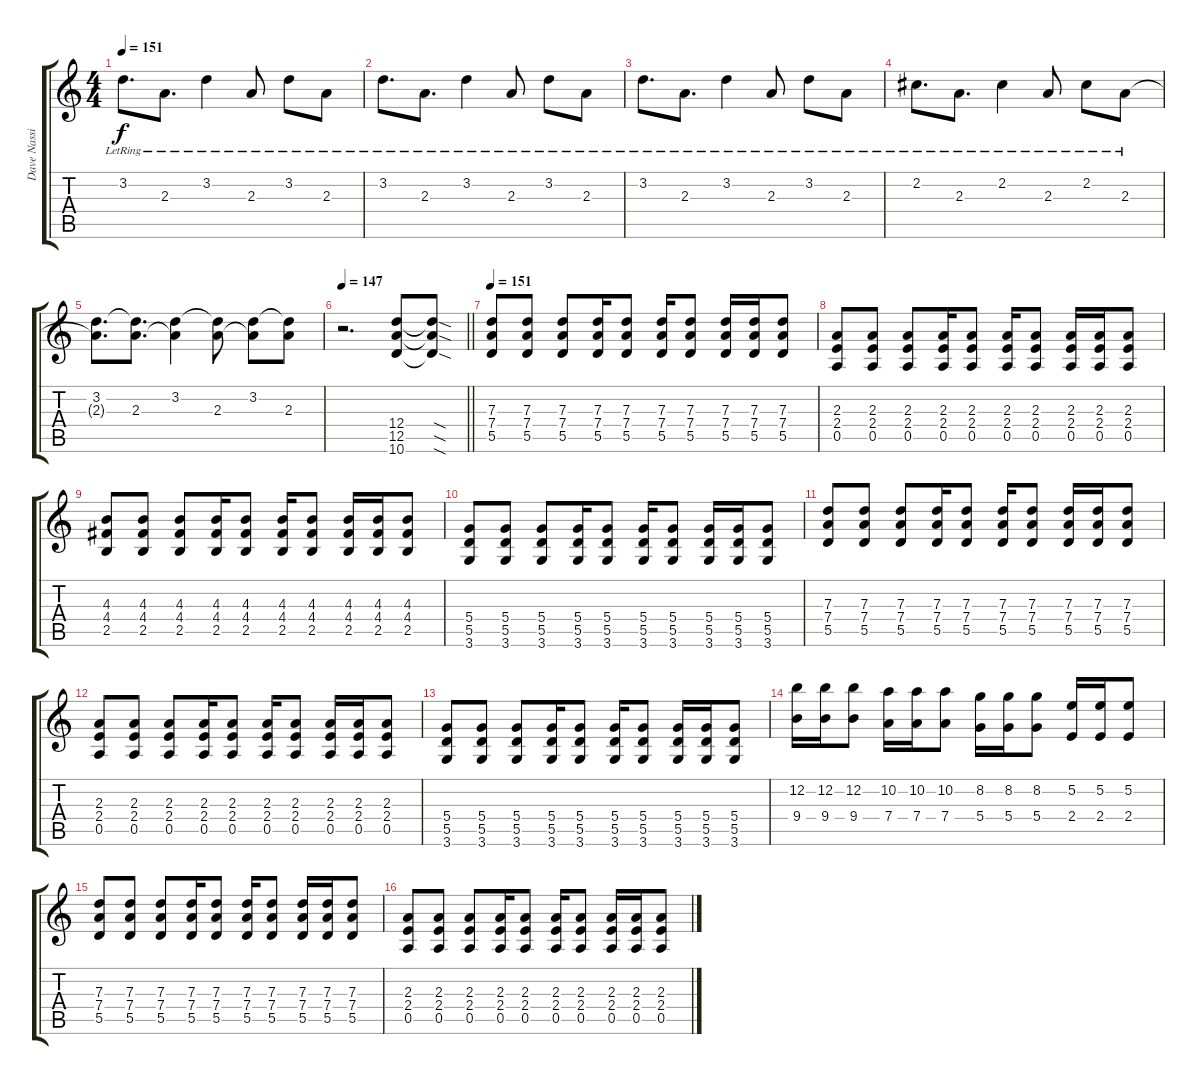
\track ("Dave Nassie" "Dave Nassi") {instrument distortionguitar}
\staff {score tabs}
\tuning (E4 B3 G3 D3 A2 E2) {hide}
\ts (4 4)
\tempo 151
\clef g2
\ks c
3.2{lr}.8{d dy f} 2.3{lr}.8{d} 3.2{lr}.4 2.3{lr}.8 3.2{lr}.8 2.3{lr}.8 |
3.2{lr}.8{d} 2.3{lr}.8{d} 3.2{lr}.4 2.3{lr}.8 3.2{lr}.8 2.3{lr}.8 |
3.2{lr}.8{d} 2.3{lr}.8{d} 3.2{lr}.4 2.3{lr}.8 3.2{lr}.8 2.3{lr}.8 |
2.2{lr}.8{d} 2.3{lr}.8{d} 2.2{lr}.4 2.3{lr}.8 2.2{lr}.8 2.3{lr}.8 |
(3.2 2.3{t}).8{d} (3.2{t} 2.3).8{d} (3.2 2.3{t}).4 (3.2{t} 2.3).8 (3.2 2.3{t}).8 (3.2{t} 2.3).8 |
\tempo 147
\barLineRight lightlight
r.2{d volume 11} (12.4 12.5 10.6).8 (12.4{sod t} 12.5{sod t} 10.6{sod t}).8 |
\section ("" "")
\tempo 151
(7.3 7.4 5.5).8 (7.3 7.4 5.5).8 (7.3 7.4 5.5).8 (7.3 7.4 5.5).16 (7.3 7.4 5.5).8 (7.3 7.4 5.5).16 (7.3 7.4 5.5).8 (7.3 7.4 5.5).16 (7.3 7.4 5.5).16 (7.3 7.4 5.5).8 |
(2.3 2.4 0.5).8 (2.3 2.4 0.5).8 (2.3 2.4 0.5).8 (2.3 2.4 0.5).16 (2.3 2.4 0.5).8 (2.3 2.4 0.5).16 (2.3 2.4 0.5).8 (2.3 2.4 0.5).16 (2.3 2.4 0.5).16 (2.3 2.4 0.5).8 |
(4.3 4.4 2.5).8 (4.3 4.4 2.5).8 (4.3 4.4 2.5).8 (4.3 4.4 2.5).16 (4.3 4.4 2.5).8 (4.3 4.4 2.5).16 (4.3 4.4 2.5).8 (4.3 4.4 2.5).16 (4.3 4.4 2.5).16 (4.3 4.4 2.5).8 |
(5.4 5.5 3.6).8 (5.4 5.5 3.6).8 (5.4 5.5 3.6).8 (5.4 5.5 3.6).16 (5.4 5.5 3.6).8 (5.4 5.5 3.6).16 (5.4 5.5 3.6).8 (5.4 5.5 3.6).16 (5.4 5.5 3.6).16 (5.4 5.5 3.6).8 |
(7.3 7.4 5.5).8 (7.3 7.4 5.5).8 (7.3 7.4 5.5).8 (7.3 7.4 5.5).16 (7.3 7.4 5.5).8 (7.3 7.4 5.5).16 (7.3 7.4 5.5).8 (7.3 7.4 5.5).16 (7.3 7.4 5.5).16 (7.3 7.4 5.5).8 |
(2.3 2.4 0.5).8 (2.3 2.4 0.5).8 (2.3 2.4 0.5).8 (2.3 2.4 0.5).16 (2.3 2.4 0.5).8 (2.3 2.4 0.5).16 (2.3 2.4 0.5).8 (2.3 2.4 0.5).16 (2.3 2.4 0.5).16 (2.3 2.4 0.5).8 |
(5.4 5.5 3.6).8 (5.4 5.5 3.6).8 (5.4 5.5 3.6).8 (5.4 5.5 3.6).16 (5.4 5.5 3.6).8 (5.4 5.5 3.6).16 (5.4 5.5 3.6).8 (5.4 5.5 3.6).16 (5.4 5.5 3.6).16 (5.4 5.5 3.6).8 |
(12.2 9.4).16 (12.2 9.4).16 (12.2 9.4).8 (10.2 7.4).16 (10.2 7.4).16 (10.2 7.4).8 (8.2 5.4).16 (8.2 5.4).16 (8.2 5.4).8 (5.2 2.4).16 (5.2 2.4).16 (5.2 2.4).8 |
(7.3 7.4 5.5).8 (7.3 7.4 5.5).8 (7.3 7.4 5.5).8 (7.3 7.4 5.5).16 (7.3 7.4 5.5).8 (7.3 7.4 5.5).16 (7.3 7.4 5.5).8 (7.3 7.4 5.5).16 (7.3 7.4 5.5).16 (7.3 7.4 5.5).8 |
(2.3 2.4 0.5).8 (2.3 2.4 0.5).8 (2.3 2.4 0.5).8 (2.3 2.4 0.5).16 (2.3 2.4 0.5).8 (2.3 2.4 0.5).16 (2.3 2.4 0.5).8 (2.3 2.4 0.5).16 (2.3 2.4 0.5).16 (2.3 2.4 0.5).8
